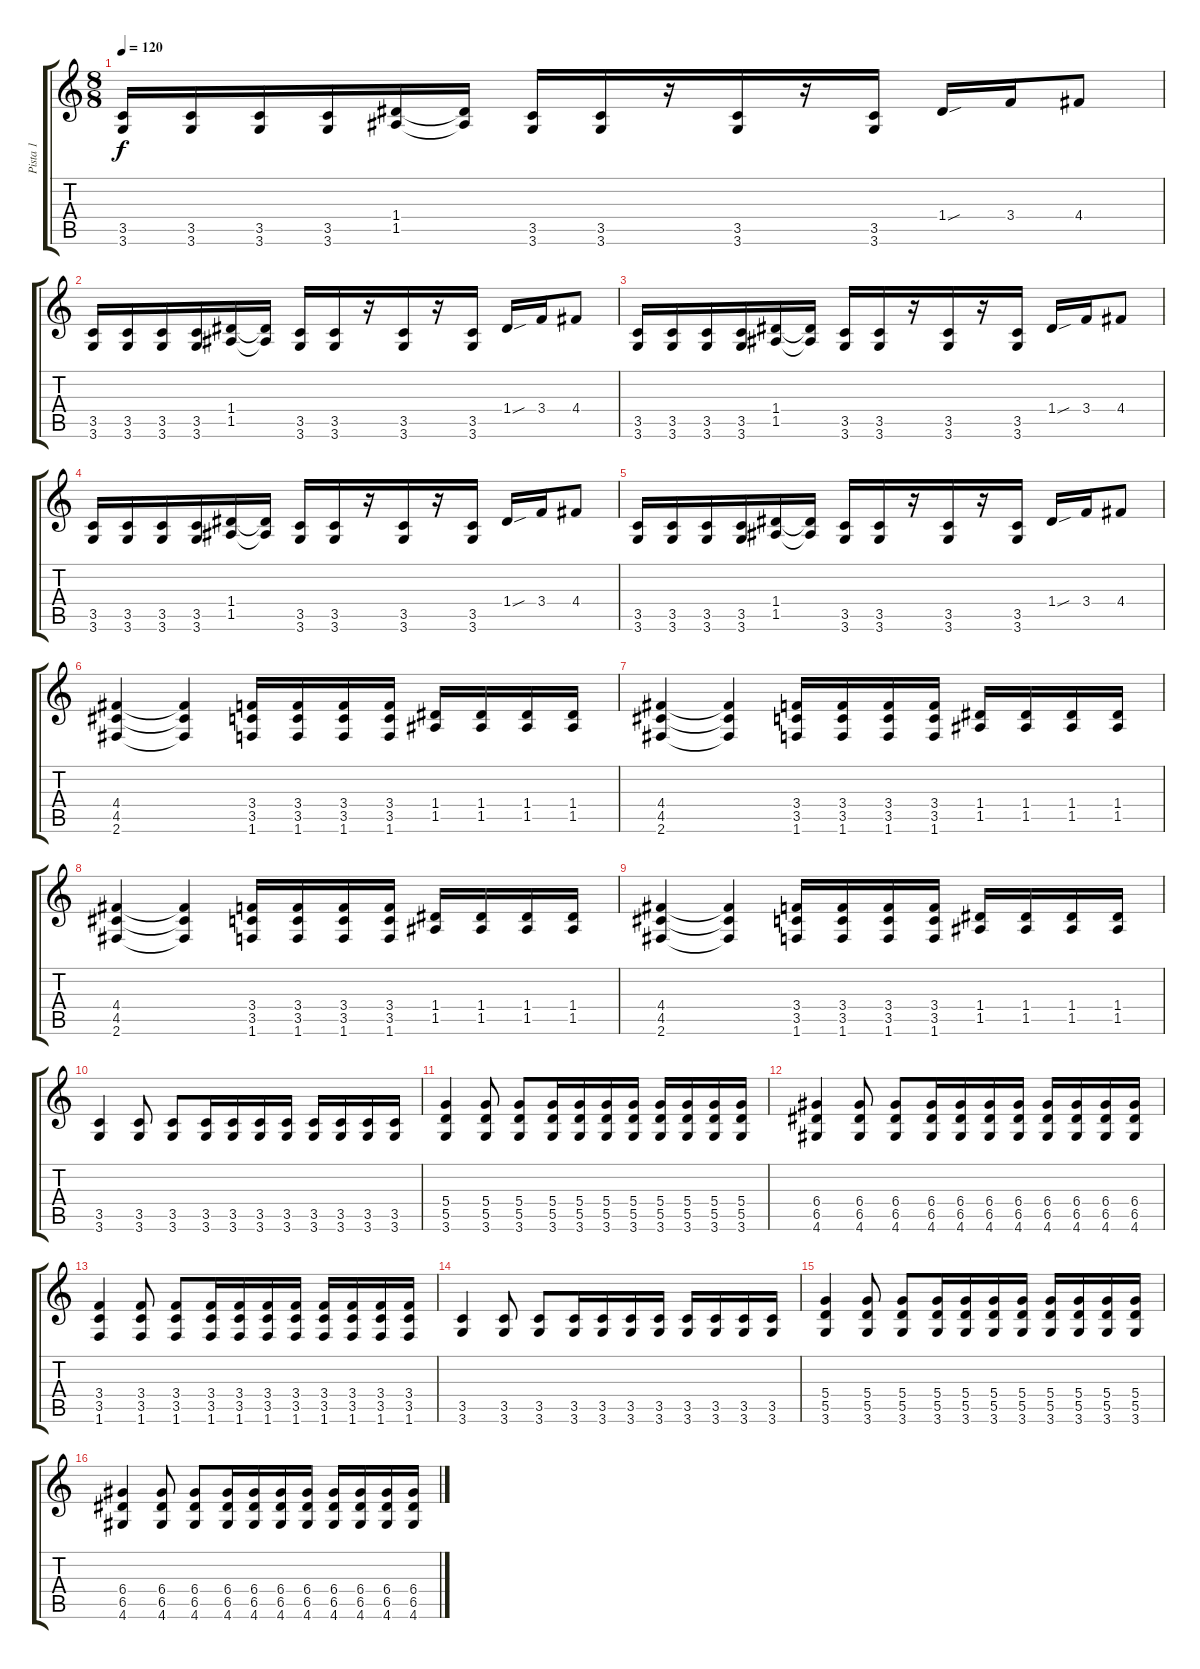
\track ("Pista 1" "Pista 1") {instrument distortionguitar}
\staff {score tabs}
\tuning (E4 B3 G3 D3 A2 E2) {hide}
\ts (8 8)
\tempo 120
\clef g2
\ks c
(3.5 3.6).16{dy f} (3.5 3.6).16 (3.5 3.6).16 (3.5 3.6).16 (1.4 1.5).16 (1.4{t} 1.5{t}).16 (3.5 3.6).16 (3.5 3.6).16 r.16 (3.5 3.6).16 r.16 (3.5 3.6).16 1.4{sou}.16 3.4.16 4.4.8 |
(3.5 3.6).16 (3.5 3.6).16 (3.5 3.6).16 (3.5 3.6).16 (1.4 1.5).16 (1.4{t} 1.5{t}).16 (3.5 3.6).16 (3.5 3.6).16 r.16 (3.5 3.6).16 r.16 (3.5 3.6).16 1.4{sou}.16 3.4.16 4.4.8 |
(3.5 3.6).16 (3.5 3.6).16 (3.5 3.6).16 (3.5 3.6).16 (1.4 1.5).16 (1.4{t} 1.5{t}).16 (3.5 3.6).16 (3.5 3.6).16 r.16 (3.5 3.6).16 r.16 (3.5 3.6).16 1.4{sou}.16 3.4.16 4.4.8 |
(3.5 3.6).16 (3.5 3.6).16 (3.5 3.6).16 (3.5 3.6).16 (1.4 1.5).16 (1.4{t} 1.5{t}).16 (3.5 3.6).16 (3.5 3.6).16 r.16 (3.5 3.6).16 r.16 (3.5 3.6).16 1.4{sou}.16 3.4.16 4.4.8 |
(3.5 3.6).16 (3.5 3.6).16 (3.5 3.6).16 (3.5 3.6).16 (1.4 1.5).16 (1.4{t} 1.5{t}).16 (3.5 3.6).16 (3.5 3.6).16 r.16 (3.5 3.6).16 r.16 (3.5 3.6).16 1.4{sou}.16 3.4.16 4.4.8 |
(4.4 4.5 2.6).4 (4.4{t} 4.5{t} 2.6{t}).4 (3.4 3.5 1.6).16 (3.4 3.5 1.6).16 (3.4 3.5 1.6).16 (3.4 3.5 1.6).16 (1.4 1.5).16 (1.4 1.5).16 (1.4 1.5).16 (1.4 1.5).16 |
(4.4 4.5 2.6).4 (4.4{t} 4.5{t} 2.6{t}).4 (3.4 3.5 1.6).16 (3.4 3.5 1.6).16 (3.4 3.5 1.6).16 (3.4 3.5 1.6).16 (1.4 1.5).16 (1.4 1.5).16 (1.4 1.5).16 (1.4 1.5).16 |
(4.4 4.5 2.6).4 (4.4{t} 4.5{t} 2.6{t}).4 (3.4 3.5 1.6).16 (3.4 3.5 1.6).16 (3.4 3.5 1.6).16 (3.4 3.5 1.6).16 (1.4 1.5).16 (1.4 1.5).16 (1.4 1.5).16 (1.4 1.5).16 |
(4.4 4.5 2.6).4 (4.4{t} 4.5{t} 2.6{t}).4 (3.4 3.5 1.6).16 (3.4 3.5 1.6).16 (3.4 3.5 1.6).16 (3.4 3.5 1.6).16 (1.4 1.5).16 (1.4 1.5).16 (1.4 1.5).16 (1.4 1.5).16 |
(3.5 3.6).4 (3.5 3.6).8 (3.5 3.6).8 (3.5 3.6).16 (3.5 3.6).16 (3.5 3.6).16 (3.5 3.6).16 (3.5 3.6).16 (3.5 3.6).16 (3.5 3.6).16 (3.5 3.6).16 |
(5.4 5.5 3.6).4 (5.4 5.5 3.6).8 (5.4 5.5 3.6).8 (5.4 5.5 3.6).16 (5.4 5.5 3.6).16 (5.4 5.5 3.6).16 (5.4 5.5 3.6).16 (5.4 5.5 3.6).16 (5.4 5.5 3.6).16 (5.4 5.5 3.6).16 (5.4 5.5 3.6).16 |
(6.4 6.5 4.6).4 (6.4 6.5 4.6).8 (6.4 6.5 4.6).8 (6.4 6.5 4.6).16 (6.4 6.5 4.6).16 (6.4 6.5 4.6).16 (6.4 6.5 4.6).16 (6.4 6.5 4.6).16 (6.4 6.5 4.6).16 (6.4 6.5 4.6).16 (6.4 6.5 4.6).16 |
(3.4 3.5 1.6).4 (3.4 3.5 1.6).8 (3.4 3.5 1.6).8 (3.4 3.5 1.6).16 (3.4 3.5 1.6).16 (3.4 3.5 1.6).16 (3.4 3.5 1.6).16 (3.4 3.5 1.6).16 (3.4 3.5 1.6).16 (3.4 3.5 1.6).16 (3.4 3.5 1.6).16 |
(3.5 3.6).4 (3.5 3.6).8 (3.5 3.6).8 (3.5 3.6).16 (3.5 3.6).16 (3.5 3.6).16 (3.5 3.6).16 (3.5 3.6).16 (3.5 3.6).16 (3.5 3.6).16 (3.5 3.6).16 |
(5.4 5.5 3.6).4 (5.4 5.5 3.6).8 (5.4 5.5 3.6).8 (5.4 5.5 3.6).16 (5.4 5.5 3.6).16 (5.4 5.5 3.6).16 (5.4 5.5 3.6).16 (5.4 5.5 3.6).16 (5.4 5.5 3.6).16 (5.4 5.5 3.6).16 (5.4 5.5 3.6).16 |
(6.4 6.5 4.6).4 (6.4 6.5 4.6).8 (6.4 6.5 4.6).8 (6.4 6.5 4.6).16 (6.4 6.5 4.6).16 (6.4 6.5 4.6).16 (6.4 6.5 4.6).16 (6.4 6.5 4.6).16 (6.4 6.5 4.6).16 (6.4 6.5 4.6).16 (6.4 6.5 4.6).16
